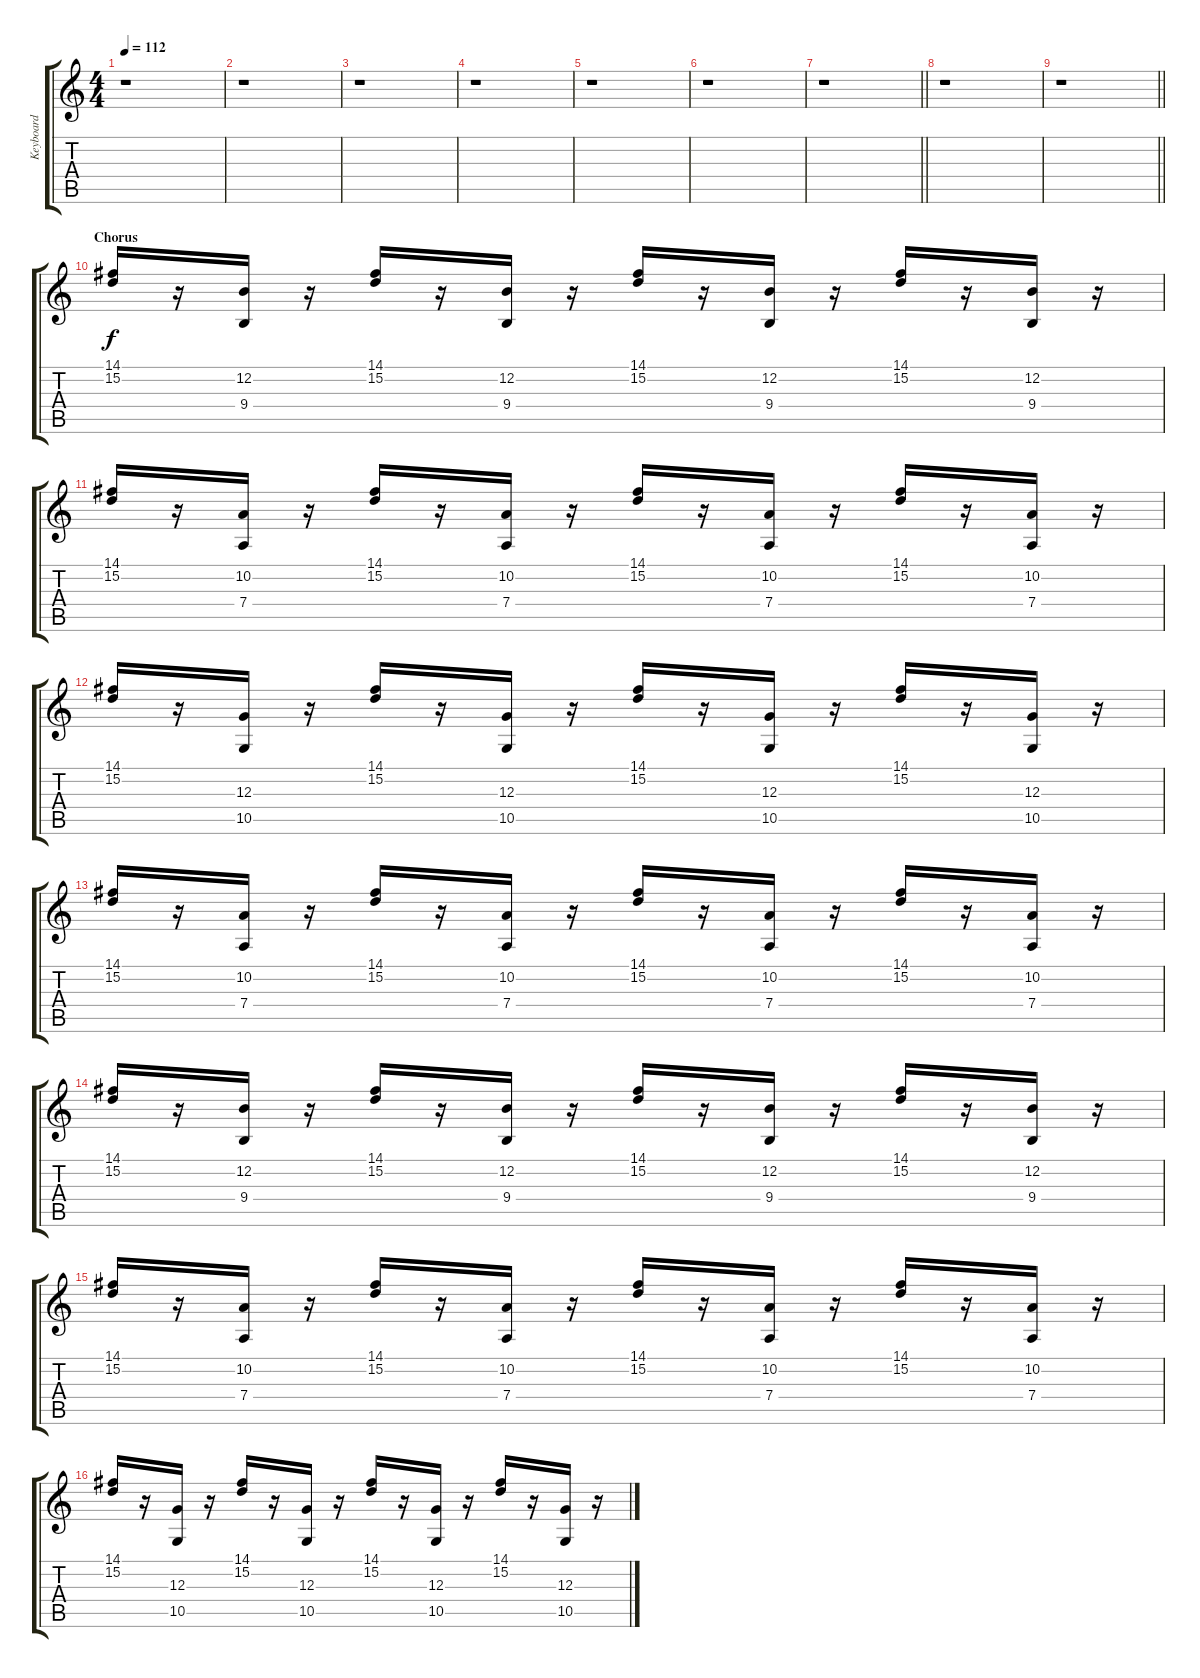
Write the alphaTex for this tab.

\track ("Keyboard" "Keyboard") {instrument stringensemble1}
\staff {score tabs}
\tuning (E4 B3 G3 D3 A2 E2) {hide}
\ts (4 4)
\tempo 112
\clef g2
\ks c
r.1{dy f} |
r.1 |
r.1 |
r.1 |
r.1 |
r.1 |
\barLineRight lightlight
r.1 |
r.1 |
\barLineRight lightlight
r.1 |
\section ("" "Chorus")
(14.1 15.2).16 r.16 (12.2 9.4).16 r.16 (14.1 15.2).16 r.16 (12.2 9.4).16 r.16 (14.1 15.2).16 r.16 (12.2 9.4).16 r.16 (14.1 15.2).16 r.16 (12.2 9.4).16 r.16 |
(14.1 15.2).16 r.16 (10.2 7.4).16 r.16 (14.1 15.2).16 r.16 (10.2 7.4).16 r.16 (14.1 15.2).16 r.16 (10.2 7.4).16 r.16 (14.1 15.2).16 r.16 (10.2 7.4).16 r.16 |
(14.1 15.2).16 r.16 (12.3 10.5).16 r.16 (14.1 15.2).16 r.16 (12.3 10.5).16 r.16 (14.1 15.2).16 r.16 (12.3 10.5).16 r.16 (14.1 15.2).16 r.16 (12.3 10.5).16 r.16 |
(14.1 15.2).16 r.16 (10.2 7.4).16 r.16 (14.1 15.2).16 r.16 (10.2 7.4).16 r.16 (14.1 15.2).16 r.16 (10.2 7.4).16 r.16 (14.1 15.2).16 r.16 (10.2 7.4).16 r.16 |
(14.1 15.2).16 r.16 (12.2 9.4).16 r.16 (14.1 15.2).16 r.16 (12.2 9.4).16 r.16 (14.1 15.2).16 r.16 (12.2 9.4).16 r.16 (14.1 15.2).16 r.16 (12.2 9.4).16 r.16 |
(14.1 15.2).16 r.16 (10.2 7.4).16 r.16 (14.1 15.2).16 r.16 (10.2 7.4).16 r.16 (14.1 15.2).16 r.16 (10.2 7.4).16 r.16 (14.1 15.2).16 r.16 (10.2 7.4).16 r.16 |
(14.1 15.2).16 r.16 (12.3 10.5).16 r.16 (14.1 15.2).16 r.16 (12.3 10.5).16 r.16 (14.1 15.2).16 r.16 (12.3 10.5).16 r.16 (14.1 15.2).16 r.16 (12.3 10.5).16 r.16
